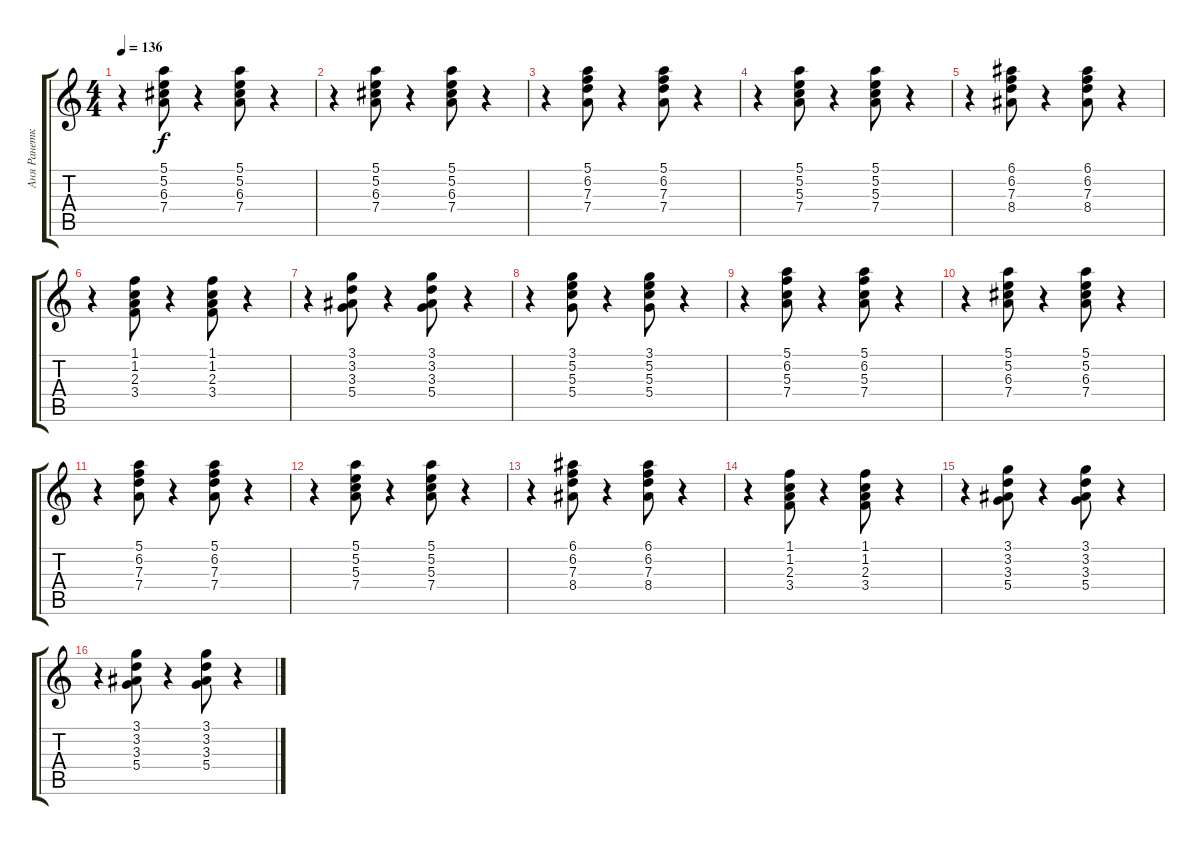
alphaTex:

\track ("Аня Ранетка" "Аня Ранетк") {instrument electricguitarclean}
\staff {score tabs}
\tuning (E4 B3 G3 D3 A2 E2) {hide}
\ts (4 4)
\tempo 136
\clef g2
\ks c
r.4{dy f} (5.1 5.2 6.3 7.4).8 r.4 (5.1 5.2 6.3 7.4).8 r.4 |
r.4 (5.1 5.2 6.3 7.4).8 r.4 (5.1 5.2 6.3 7.4).8 r.4 |
r.4 (5.1 6.2 7.3 7.4).8 r.4 (5.1 6.2 7.3 7.4).8 r.4 |
r.4 (5.1 5.2 5.3 7.4).8 r.4 (5.1 5.2 5.3 7.4).8 r.4 |
r.4 (6.1 6.2 7.3 8.4).8 r.4 (6.1 6.2 7.3 8.4).8 r.4 |
r.4 (1.1 1.2 2.3 3.4).8 r.4 (1.1 1.2 2.3 3.4).8 r.4 |
r.4 (3.1 3.2 3.3 5.4).8 r.4 (3.1 3.2 3.3 5.4).8 r.4 |
r.4 (3.1 5.2 5.3 5.4).8 r.4 (3.1 5.2 5.3 5.4).8 r.4 |
r.4 (5.1 6.2 5.3 7.4).8 r.4 (5.1 6.2 5.3 7.4).8 r.4 |
r.4 (5.1 5.2 6.3 7.4).8 r.4 (5.1 5.2 6.3 7.4).8 r.4 |
r.4 (5.1 6.2 7.3 7.4).8 r.4 (5.1 6.2 7.3 7.4).8 r.4 |
r.4 (5.1 5.2 5.3 7.4).8 r.4 (5.1 5.2 5.3 7.4).8 r.4 |
r.4 (6.1 6.2 7.3 8.4).8 r.4 (6.1 6.2 7.3 8.4).8 r.4 |
r.4 (1.1 1.2 2.3 3.4).8 r.4 (1.1 1.2 2.3 3.4).8 r.4 |
r.4 (3.1 3.2 3.3 5.4).8 r.4 (3.1 3.2 3.3 5.4).8 r.4 |
r.4 (3.1 3.2 3.3 5.4).8 r.4 (3.1 3.2 3.3 5.4).8 r.4
